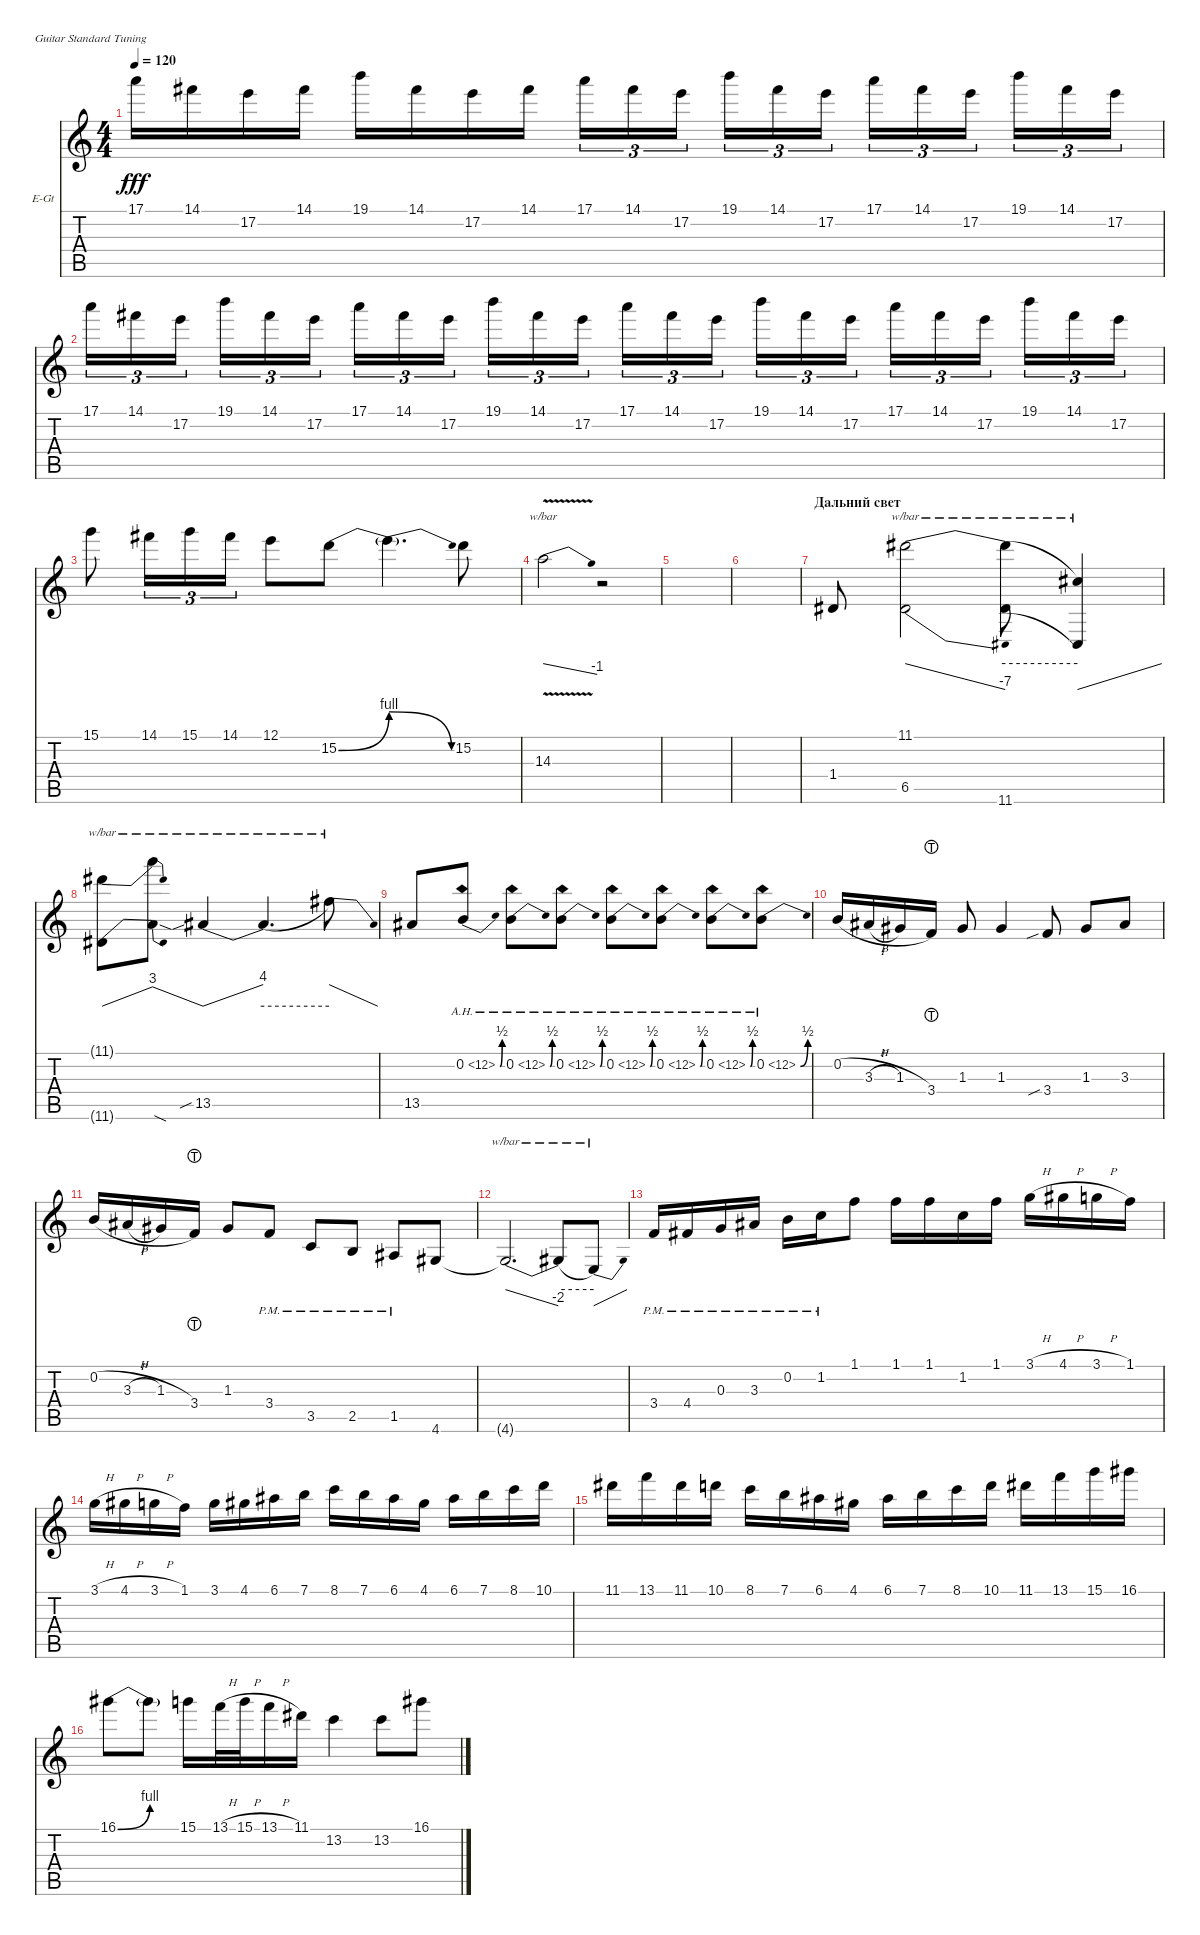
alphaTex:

\defaultSystemsLayout 4
\bracketExtendMode nobrackets
\firstSystemTrackNameOrientation horizontal
\otherSystemsTrackNameOrientation horizontal
\track ("Гитара" "E-Gt") {instrument electricguitarjazz}
\staff {score tabs}
\tuning (E4 B3 G3 D3 A2 E2)
\ts (4 4)
\tempo 120
\clef g2
\ks c
17.1.16{dy fff} 14.1.16 17.2.16 14.1.16 19.1.16 14.1.16 17.2.16 14.1.16 17.1.16{tu (3 2)} 14.1.16{tu (3 2)} 17.2.16{tu (3 2)} 19.1.16{tu (3 2)} 14.1.16{tu (3 2)} 17.2.16{tu (3 2)} 17.1.16{tu (3 2)} 14.1.16{tu (3 2)} 17.2.16{tu (3 2)} 19.1.16{tu (3 2)} 14.1.16{tu (3 2)} 17.2.16{tu (3 2)} |
17.1.16{tu (3 2)} 14.1.16{tu (3 2)} 17.2.16{tu (3 2)} 19.1.16{tu (3 2)} 14.1.16{tu (3 2)} 17.2.16{tu (3 2)} 17.1.16{tu (3 2)} 14.1.16{tu (3 2)} 17.2.16{tu (3 2)} 19.1.16{tu (3 2)} 14.1.16{tu (3 2)} 17.2.16{tu (3 2)} 17.1.16{tu (3 2)} 14.1.16{tu (3 2)} 17.2.16{tu (3 2)} 19.1.16{tu (3 2)} 14.1.16{tu (3 2)} 17.2.16{tu (3 2)} 17.1.16{tu (3 2)} 14.1.16{tu (3 2)} 17.2.16{tu (3 2)} 19.1.16{tu (3 2)} 14.1.16{tu (3 2)} 17.2.16{tu (3 2)} |
15.1.8 14.1.16{tu (3 2)} 15.1.16{tu (3 2)} 14.1.16{tu (3 2)} 12.1.8 15.2{be (bend 0 0 60 4)}.8 15.2{be (release 0 4 60 0) t}.4{d} 15.2.8 |
14.3{v}.2{tbe (dive default 0 0 45 -4)} r.2 |
|
|
\section ("" "Дальний свет")
1.4.8 (11.1 6.5).2{tbe (dive default 0 0 59.4 -28)} (11.1{t} 11.6).8{tbe (hold default 0 0 60 0)} (11.1{t} 11.6{t}).4{tbe (dive default 0 -28 59.4 0)} |
(11.6{t} 11.1{t}).8{tbe (dive default 0 0 43.8 12)} (11.1{t} 11.6{sod t}).8{tbe (dive default 0 12 45 0)} 13.5{sib}.4{tbe (dive default 0 0 43.8 16)} 13.5{t}.4{d tbe (hold default 0 0 60 0)} 13.5{t}.8{tbe (dive default 0 16 46.199999999999996 0)} |
13.5.8 0.2{be (bend 0 0 15.6 2) ah 12}.8 0.2{be (bend 0 0 15.6 2) ah 12}.8 0.2{be (bend 0 0 15.6 2) ah 12}.8 0.2{be (bend 0 0 15.6 2) ah 12}.8 0.2{be (bend 0 0 15.6 2) ah 12}.8 0.2{be (bend 0 0 15.6 2) ah 12}.8 0.2{be (bend 0 0 15.6 2) ah 12}.8 |
0.2{h}.16 3.3{h}.16 1.3.16 3.4{lht}.16 1.3.8 1.3.4 3.4{sib}.8 1.3.8 3.3.8 |
0.2{h}.16 3.3{h}.16 1.3.16 3.4{lht}.16 1.3.8 3.4{pm}.8 3.5{pm}.8 2.5{pm}.8 1.5{pm}.8 4.6.8 |
4.6{t}.2{d tbe (dive default 0 0 49.8 -8)} 4.6{t}.8{tbe (hold default 0 0 60 0)} 4.6{t}.8{tbe (dive default 0 -8 60 0)} |
3.4{pm}.16 4.4{pm}.16 0.3{pm}.16 3.3{pm}.16 0.2{pm}.16 1.2{pm}.16 1.1.8 1.1.16 1.1.16 1.2.16 1.1.16 3.1{h}.16 4.1{h}.16 3.1{h}.16 1.1.16 |
3.1{h}.16 4.1{h}.16 3.1{h}.16 1.1.16 3.1.16 4.1.16 6.1.16 7.1.16 8.1.16 7.1.16 6.1.16 4.1.16 6.1.16 7.1.16 8.1.16 10.1.16 |
11.1.16 13.1.16 11.1.16 10.1.16 8.1.16 7.1.16 6.1.16 4.1.16 6.1.16 7.1.16 8.1.16 10.1.16 11.1.16 13.1.16 15.1.16 16.1.16 |
16.1{be (bend 0 0 6.6 4)}.8 16.1{be (hold 0 0 60 0) t}.8 15.1.16 13.1{h}.32 15.1{h}.32 13.1{h}.16 11.1.16 13.2.4 13.2.8 16.1.8
